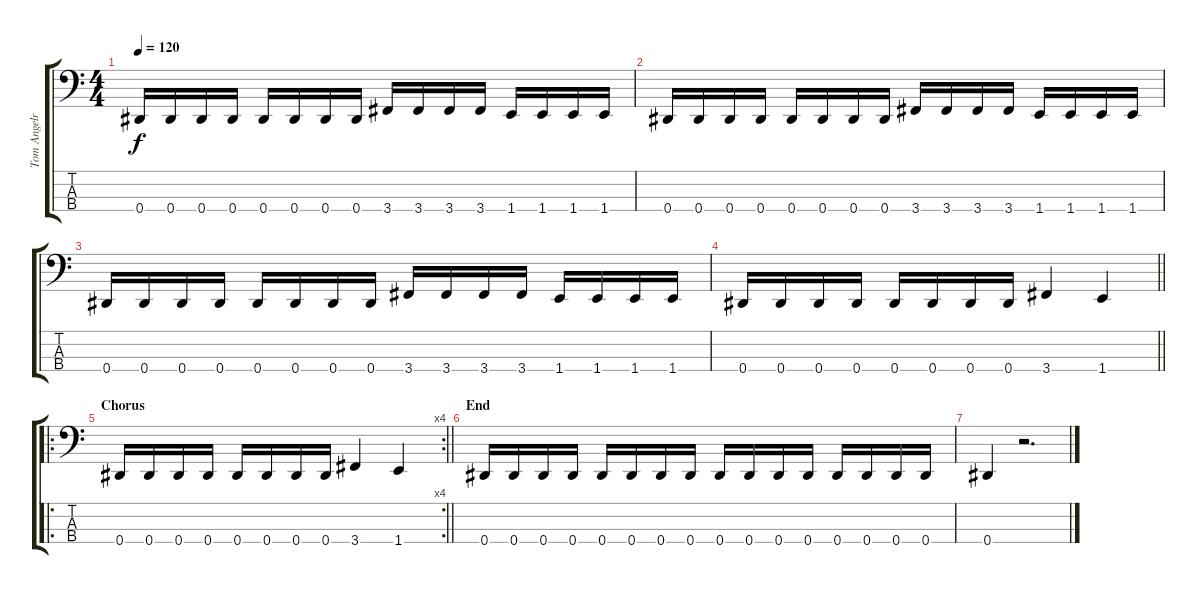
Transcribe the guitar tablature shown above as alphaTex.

\track ("Tom Angelripper" "Tom Angelr") {instrument electricbasspick}
\staff {score tabs}
\tuning (Gb2 Db2 Ab1 Eb1) {hide}
\ts (4 4)
\tempo 120
\clef f4
\ks c
0.4.16{dy f} 0.4.16 0.4.16 0.4.16 0.4.16 0.4.16 0.4.16 0.4.16 3.4.16 3.4.16 3.4.16 3.4.16 1.4.16 1.4.16 1.4.16 1.4.16 |
0.4.16 0.4.16 0.4.16 0.4.16 0.4.16 0.4.16 0.4.16 0.4.16 3.4.16 3.4.16 3.4.16 3.4.16 1.4.16 1.4.16 1.4.16 1.4.16 |
0.4.16 0.4.16 0.4.16 0.4.16 0.4.16 0.4.16 0.4.16 0.4.16 3.4.16 3.4.16 3.4.16 3.4.16 1.4.16 1.4.16 1.4.16 1.4.16 |
\barLineRight lightlight
0.4.16 0.4.16 0.4.16 0.4.16 0.4.16 0.4.16 0.4.16 0.4.16 3.4.4 1.4.4 |
\ro
\rc 4
\section ("" "Chorus")
\barLineRight lightlight
0.4.16 0.4.16 0.4.16 0.4.16 0.4.16 0.4.16 0.4.16 0.4.16 3.4.4 1.4.4 |
\section ("" "End")
0.4.16 0.4.16 0.4.16 0.4.16 0.4.16 0.4.16 0.4.16 0.4.16 0.4.16 0.4.16 0.4.16 0.4.16 0.4.16 0.4.16 0.4.16 0.4.16 |
0.4.4 r.2{d}
